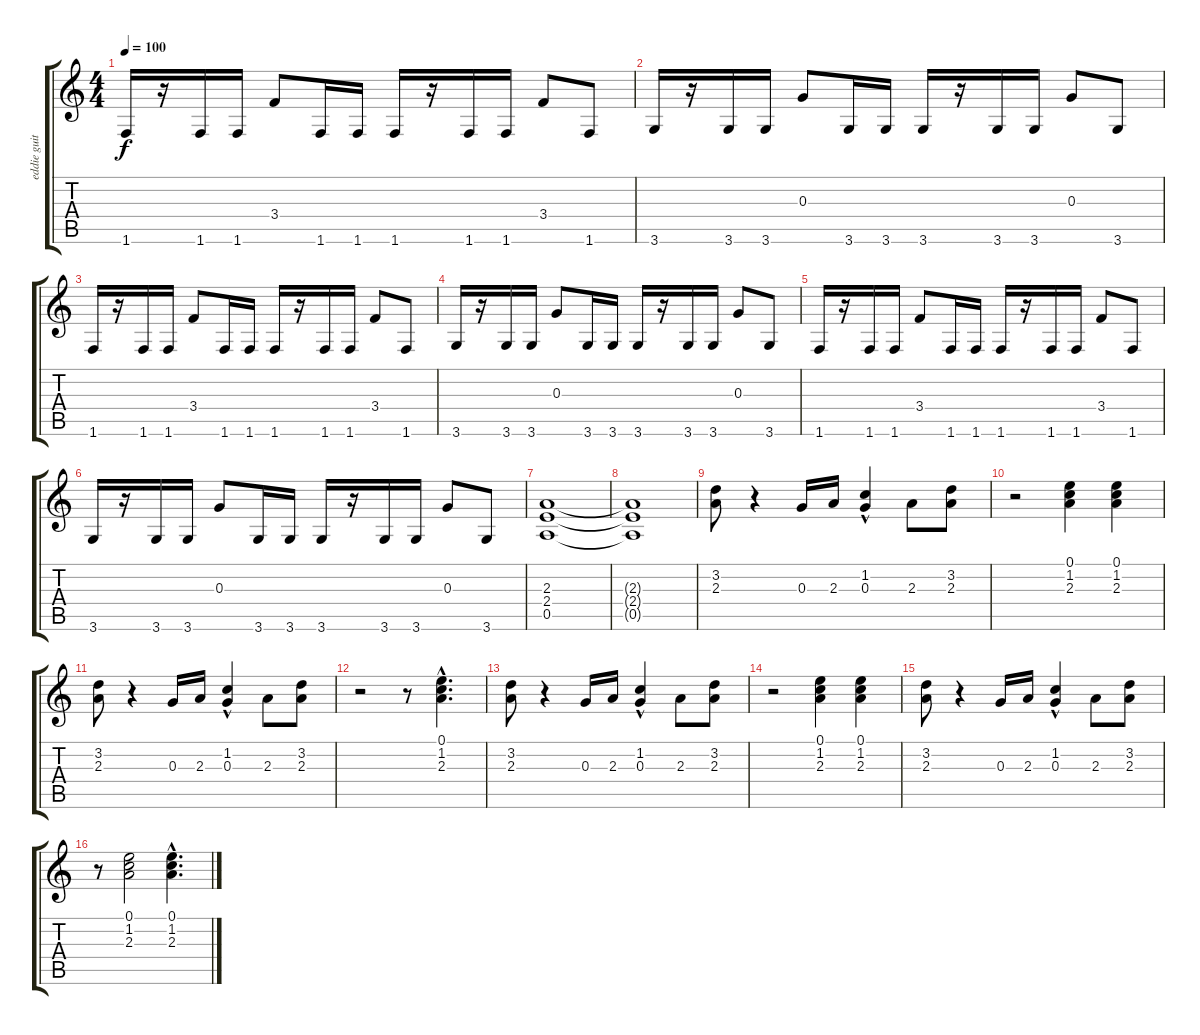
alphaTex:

\track ("eddie guitar" "eddie guit") {instrument distortionguitar}
\staff {score tabs}
\tuning (E4 B3 G3 D3 A2 E2) {hide}
\ts (4 4)
\tempo 100
\clef g2
\ks c
1.6.16{dy f} r.16 1.6.16 1.6.16 3.4.8 1.6.16 1.6.16 1.6.16 r.16 1.6.16 1.6.16 3.4.8 1.6.8 |
3.6.16 r.16 3.6.16 3.6.16 0.3.8 3.6.16 3.6.16 3.6.16 r.16 3.6.16 3.6.16 0.3.8 3.6.8 |
1.6.16 r.16 1.6.16 1.6.16 3.4.8 1.6.16 1.6.16 1.6.16 r.16 1.6.16 1.6.16 3.4.8 1.6.8 |
3.6.16 r.16 3.6.16 3.6.16 0.3.8 3.6.16 3.6.16 3.6.16 r.16 3.6.16 3.6.16 0.3.8 3.6.8 |
1.6.16 r.16 1.6.16 1.6.16 3.4.8 1.6.16 1.6.16 1.6.16 r.16 1.6.16 1.6.16 3.4.8 1.6.8 |
3.6.16 r.16 3.6.16 3.6.16 0.3.8 3.6.16 3.6.16 3.6.16 r.16 3.6.16 3.6.16 0.3.8 3.6.8 |
(2.3 2.4 0.5).1 |
(2.3{t} 2.4{t} 0.5{t}).1 |
(3.2 2.3).8 r.4 0.3.16 2.3.16 (1.2{hac} 0.3).4 2.3.8 (3.2 2.3).8 |
r.2 (0.1 1.2 2.3).4 (0.1 1.2 2.3).4 |
(3.2 2.3).8 r.4 0.3.16 2.3.16 (1.2{hac} 0.3).4 2.3.8 (3.2 2.3).8 |
r.2 r.8 (0.1{hac} 1.2{hac} 2.3{hac}).4{d} |
(3.2 2.3).8 r.4 0.3.16 2.3.16 (1.2{hac} 0.3).4 2.3.8 (3.2 2.3).8 |
r.2 (0.1 1.2 2.3).4 (0.1 1.2 2.3).4 |
(3.2 2.3).8 r.4 0.3.16 2.3.16 (1.2{hac} 0.3).4 2.3.8 (3.2 2.3).8 |
r.8 (0.1 1.2 2.3).2 (0.1{hac} 1.2{hac} 2.3{hac}).4{d}
